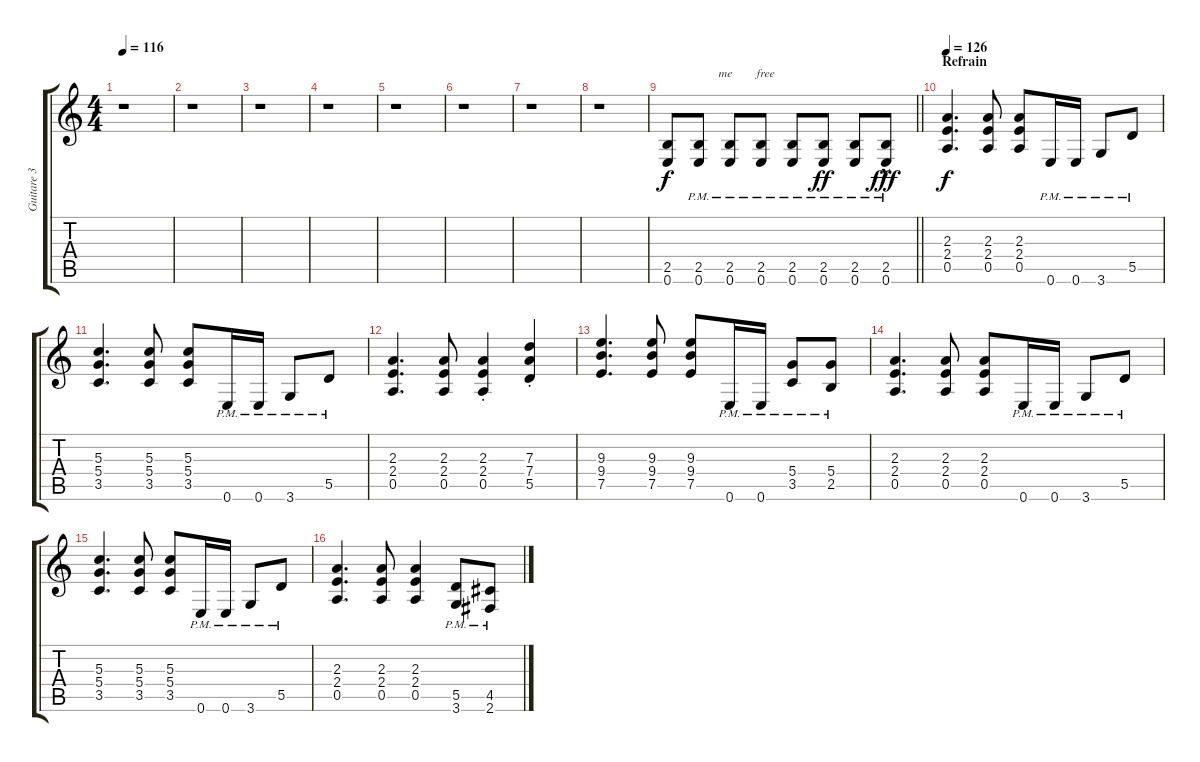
\track ("Guitare 3 " "Guitare 3 ") {instrument distortionguitar}
\staff {score tabs}
\tuning (E4 B3 G3 D3 A2 E2) {hide}
\ts (4 4)
\tempo 116
\clef g2
\ks c
r.1{dy f} |
r.1 |
r.1 |
r.1 |
r.1 |
r.1 |
r.1 |
r.1 |
\barLineRight lightlight
(2.5 0.6).8{txt "                 me        free"} (2.5{pm} 0.6{pm}).8 (2.5{pm} 0.6{pm}).8 (2.5{pm} 0.6{pm}).8 (2.5{pm} 0.6{pm}).8 (2.5{pm} 0.6{pm}).8{dy ff} (2.5{pm} 0.6{pm}).8 (2.5{hac pm} 0.6{hac pm}).8{dy fff} |
\section ("" "Refrain")
\tempo 126
(2.3 2.4 0.5).4{d dy f volume 16 instrument distortionguitar} (2.3 2.4 0.5).8 (2.3 2.4 0.5).8 0.6{pm}.16 0.6{pm}.16 3.6{pm}.8 5.5{pm}.8 |
(5.3 5.4 3.5).4{d} (5.3 5.4 3.5).8 (5.3 5.4 3.5).8 0.6{pm}.16 0.6{pm}.16 3.6{pm}.8 5.5{pm}.8 |
(2.3 2.4 0.5).4{d} (2.3 2.4 0.5).8 (2.3{st} 2.4{st} 0.5{st}).4 (7.3{st} 7.4{st} 5.5{st}).4 |
(9.3 9.4 7.5).4{d} (9.3 9.4 7.5).8 (9.3 9.4 7.5).8 0.6{pm}.16 0.6{pm}.16 (5.4{pm} 3.5{pm}).8 (5.4{pm} 2.5{pm}).8 |
(2.3 2.4 0.5).4{d} (2.3 2.4 0.5).8 (2.3 2.4 0.5).8 0.6{pm}.16 0.6{pm}.16 3.6{pm}.8 5.5{pm}.8 |
(5.3 5.4 3.5).4{d} (5.3 5.4 3.5).8 (5.3 5.4 3.5).8 0.6{pm}.16 0.6{pm}.16 3.6{pm}.8 5.5{pm}.8 |
(2.3 2.4 0.5).4{d} (2.3 2.4 0.5).8 (2.3 2.4 0.5).4 (5.5{pm} 3.6{pm}).8 (4.5{pm} 2.6{pm}).8
